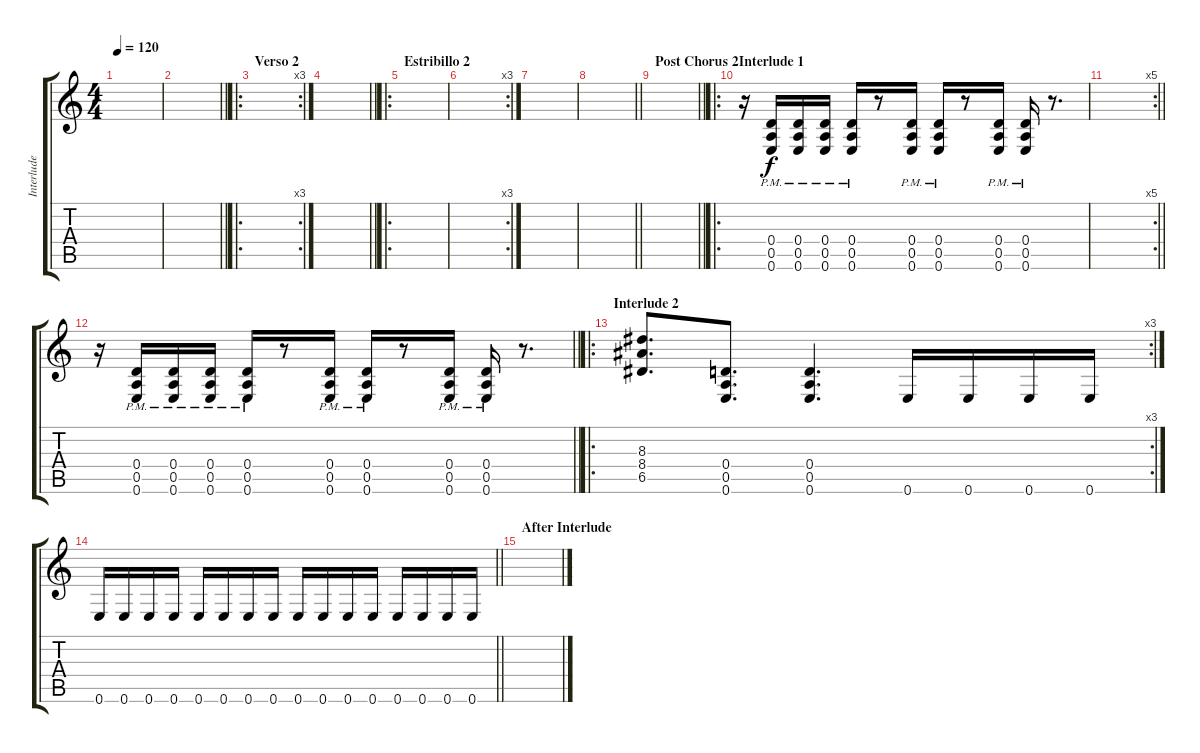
\track ("Interlude" "Interlude") {instrument overdrivenguitar}
\staff {score tabs}
\tuning (E4 B3 G3 D3 A2 E2) {hide}
\ts (4 4)
\tempo 120
\clef g2
\ks c
|
\barLineRight lightlight
|
\ro
\rc 3
\section ("" "Verso 2")
|
\barLineRight lightlight
|
\ro
\section ("" "Estribillo 2")
|
\rc 3
|
|
\barLineRight lightlight
|
\section ("" "Post Chorus 2")
\barLineRight lightlight
|
\ro
\section ("" "Interlude 1")
r.16 (0.4{pm} 0.5{pm} 0.6{pm}).16 (0.4{pm} 0.5{pm} 0.6{pm}).16 (0.4{pm} 0.5{pm} 0.6{pm}).16 (0.4{pm} 0.5{pm} 0.6{pm}).16 r.8 (0.4{pm} 0.5{pm} 0.6{pm}).16 (0.4{pm} 0.5{pm} 0.6{pm}).16 r.8 (0.4{pm} 0.5{pm} 0.6{pm}).16 (0.4{pm} 0.5{pm} 0.6{pm}).16 r.8{d} |
\rc 5
\barLineRight lightlight
|
\barLineRight lightlight
r.16 (0.4{pm} 0.5{pm} 0.6{pm}).16 (0.4{pm} 0.5{pm} 0.6{pm}).16 (0.4{pm} 0.5{pm} 0.6{pm}).16 (0.4{pm} 0.5{pm} 0.6{pm}).16 r.8 (0.4{pm} 0.5{pm} 0.6{pm}).16 (0.4{pm} 0.5{pm} 0.6{pm}).16 r.8 (0.4{pm} 0.5{pm} 0.6{pm}).16 (0.4{pm} 0.5{pm} 0.6{pm}).16 r.8{d} |
\ro
\rc 3
\section ("" "Interlude 2")
(8.3 8.4 6.5).8{d} (0.4 0.5 0.6).8{d} (0.4 0.5 0.6).4{d} 0.6.16 0.6.16 0.6.16 0.6.16 |
\barLineRight lightlight
0.6.16 0.6.16 0.6.16 0.6.16 0.6.16 0.6.16 0.6.16 0.6.16 0.6.16 0.6.16 0.6.16 0.6.16 0.6.16 0.6.16 0.6.16 0.6.16 |
\section ("" "After Interlude")
